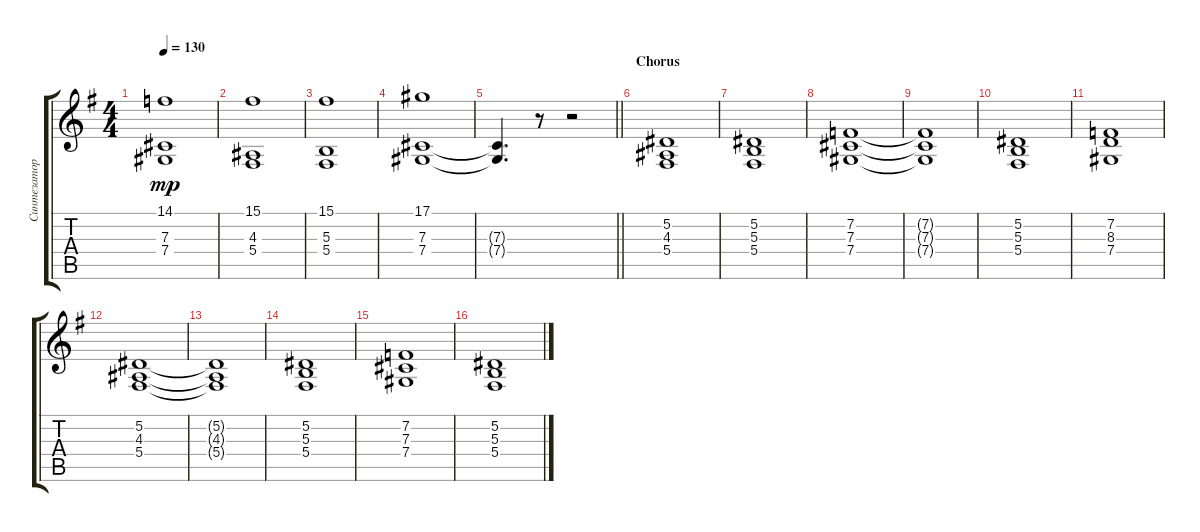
\track ("Синтезатор" "Синтезатор") {instrument stringensemble2}
\staff {score tabs}
\tuning (Eb4 Bb3 Gb3 Db3 Ab2 Eb2) {hide}
\ts (4 4)
\tempo 130
\clef g2
\ks eminor
(14.1 7.3 7.4).1{dy mp} |
(15.1 4.3 5.4).1 |
(15.1 5.3 5.4).1 |
(17.1 7.3 7.4).1 |
\barLineRight lightlight
(7.3{t} 7.4{t}).4{d} r.8 r.2 |
\section ("" "Chorus")
(5.2 4.3 5.4).1 |
(5.2 5.3 5.4).1 |
(7.2 7.3 7.4).1 |
(7.2{t} 7.3{t} 7.4{t}).1 |
(5.2 5.3 5.4).1 |
(7.2 8.3 7.4).1 |
(5.2 4.3 5.4).1 |
(5.2{t} 4.3{t} 5.4{t}).1 |
(5.2 5.3 5.4).1 |
(7.2 7.3 7.4).1 |
(5.2 5.3 5.4).1
